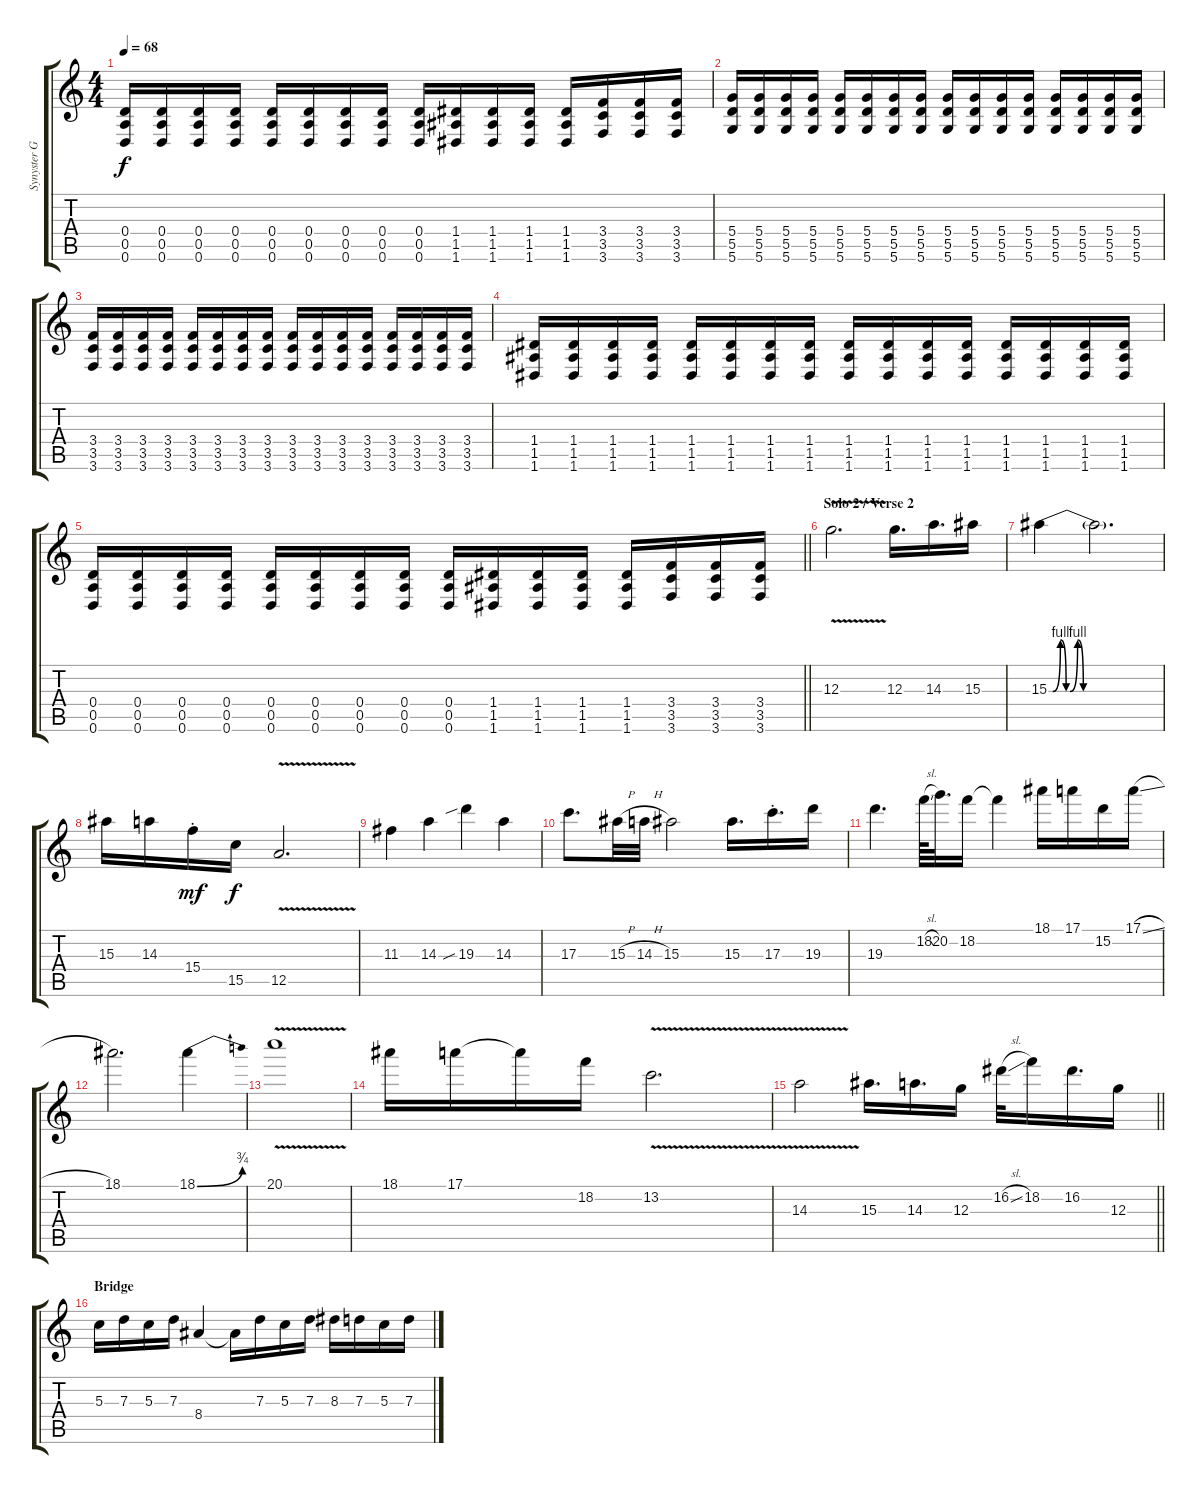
\track ("Synyster Gates" "Synyster G") {instrument distortionguitar}
\staff {score tabs}
\tuning (E4 B3 G3 D3 A2 D2) {hide}
\ts (4 4)
\tempo 68
\clef g2
\ks c
(0.4 0.5 0.6).16{dy f} (0.4 0.5 0.6).16 (0.4 0.5 0.6).16 (0.4 0.5 0.6).16 (0.4 0.5 0.6).16 (0.4 0.5 0.6).16 (0.4 0.5 0.6).16 (0.4 0.5 0.6).16 (0.4 0.5 0.6).16 (1.4 1.5 1.6).16 (1.4 1.5 1.6).16 (1.4 1.5 1.6).16 (1.4 1.5 1.6).16 (3.4 3.5 3.6).16 (3.4 3.5 3.6).16 (3.4 3.5 3.6).16 |
(5.4 5.5 5.6).16 (5.4 5.5 5.6).16 (5.4 5.5 5.6).16 (5.4 5.5 5.6).16 (5.4 5.5 5.6).16 (5.4 5.5 5.6).16 (5.4 5.5 5.6).16 (5.4 5.5 5.6).16 (5.4 5.5 5.6).16 (5.4 5.5 5.6).16 (5.4 5.5 5.6).16 (5.4 5.5 5.6).16 (5.4 5.5 5.6).16 (5.4 5.5 5.6).16 (5.4 5.5 5.6).16 (5.4 5.5 5.6).16 |
(3.4 3.5 3.6).16 (3.4 3.5 3.6).16 (3.4 3.5 3.6).16 (3.4 3.5 3.6).16 (3.4 3.5 3.6).16 (3.4 3.5 3.6).16 (3.4 3.5 3.6).16 (3.4 3.5 3.6).16 (3.4 3.5 3.6).16 (3.4 3.5 3.6).16 (3.4 3.5 3.6).16 (3.4 3.5 3.6).16 (3.4 3.5 3.6).16 (3.4 3.5 3.6).16 (3.4 3.5 3.6).16 (3.4 3.5 3.6).16 |
(1.4 1.5 1.6).16 (1.4 1.5 1.6).16 (1.4 1.5 1.6).16 (1.4 1.5 1.6).16 (1.4 1.5 1.6).16 (1.4 1.5 1.6).16 (1.4 1.5 1.6).16 (1.4 1.5 1.6).16 (1.4 1.5 1.6).16 (1.4 1.5 1.6).16 (1.4 1.5 1.6).16 (1.4 1.5 1.6).16 (1.4 1.5 1.6).16 (1.4 1.5 1.6).16 (1.4 1.5 1.6).16 (1.4 1.5 1.6).16 |
\barLineRight lightlight
(0.4 0.5 0.6).16 (0.4 0.5 0.6).16 (0.4 0.5 0.6).16 (0.4 0.5 0.6).16 (0.4 0.5 0.6).16 (0.4 0.5 0.6).16 (0.4 0.5 0.6).16 (0.4 0.5 0.6).16 (0.4 0.5 0.6).16 (1.4 1.5 1.6).16 (1.4 1.5 1.6).16 (1.4 1.5 1.6).16 (1.4 1.5 1.6).16 (3.4 3.5 3.6).16 (3.4 3.5 3.6).16 (3.4 3.5 3.6).16 |
\section ("" "Solo 2 / Verse 2")
12.3{v}.2{d} 12.3.16{d} 14.3.16{d} 15.3.16 |
15.3{be (custom 0 0 2 0 6 4 9 0 11 0 15 4 18 0 30 0 42 0 50 0 60 0)}.4 15.3{t}.2{d} |
15.3.16 14.3.16 15.4{st}.16{dy mf} 15.5.16{dy f} 12.5{v}.2{d} |
11.3.4 14.3.4 19.3{sib}.4 14.3.4 |
17.3.8{d} 15.3{h}.32 14.3{h}.32 15.3.2 15.3.16{d} 17.3{st}.16{d} 19.3.16 |
19.3.4{d} 18.2{sl}.64 20.2.32{d} 18.2.16 18.2{t}.4 18.1.16 17.1.16 15.2.16 17.1{sl}.16 |
18.1.2{d} 18.1{be (bend 0 0 60 3)}.4 |
20.1{v}.1 |
18.1.16 17.1.16 17.1{t}.16 18.2.16 13.2{v}.2{d} |
\barLineRight lightlight
14.3{v}.2 15.3.16{d} 14.3.16{d} 12.3.16 16.2{sl}.32 18.2.16 16.2.16{d} 12.3.16 |
\section ("" "Bridge")
5.3.16{volume 16 balance 2} 7.3.16 5.3.16 7.3.16 8.4.4 8.4{t}.16 7.3.16 5.3.16 7.3.16 8.3.16 7.3.16 5.3.16 7.3.16
